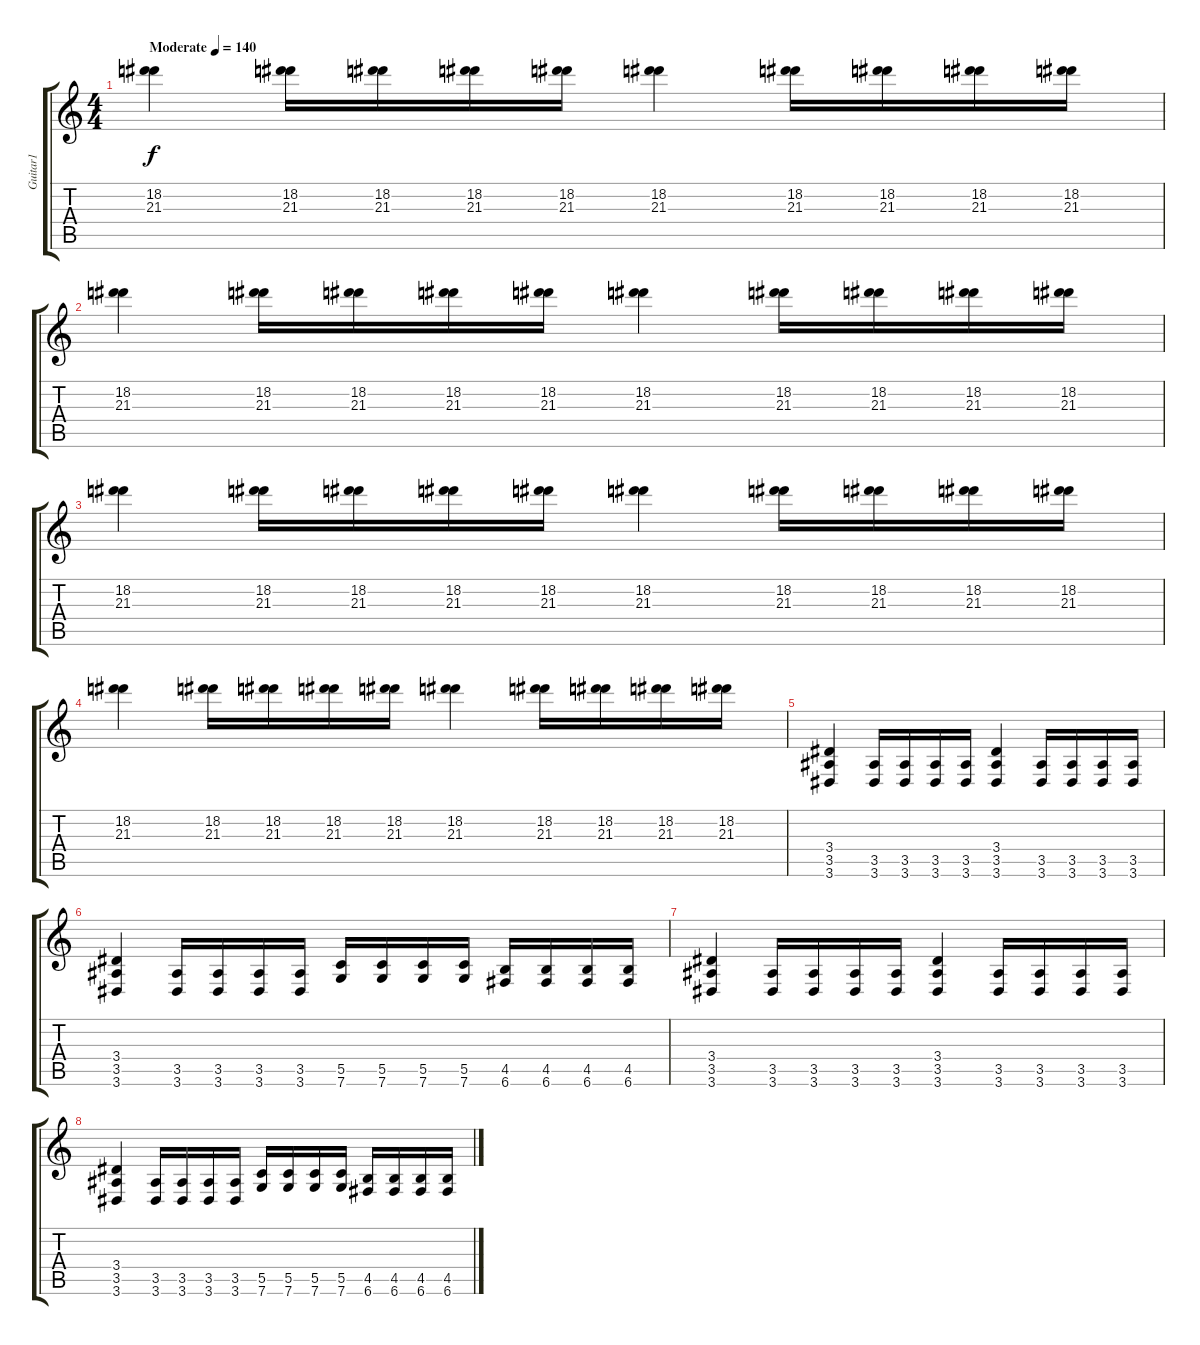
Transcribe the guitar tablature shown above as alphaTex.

\track ("Guitar1" "Guitar1") {instrument distortionguitar}
\staff {score tabs}
\tuning (D4 A3 F3 C3 G2 C2) {hide}
\ts (4 4)
\tempo (140 "Moderate")
\clef g2
\ks c
(18.2 21.3).4{dy f instrument distortionguitar} (18.2 21.3).16 (18.2 21.3).16 (18.2 21.3).16 (18.2 21.3).16 (18.2 21.3).4 (18.2 21.3).16 (18.2 21.3).16 (18.2 21.3).16 (18.2 21.3).16 |
(18.2 21.3).4 (18.2 21.3).16 (18.2 21.3).16 (18.2 21.3).16 (18.2 21.3).16 (18.2 21.3).4 (18.2 21.3).16 (18.2 21.3).16 (18.2 21.3).16 (18.2 21.3).16 |
(18.2 21.3).4 (18.2 21.3).16 (18.2 21.3).16 (18.2 21.3).16 (18.2 21.3).16 (18.2 21.3).4 (18.2 21.3).16 (18.2 21.3).16 (18.2 21.3).16 (18.2 21.3).16 |
(18.2 21.3).4 (18.2 21.3).16 (18.2 21.3).16 (18.2 21.3).16 (18.2 21.3).16 (18.2 21.3).4 (18.2 21.3).16 (18.2 21.3).16 (18.2 21.3).16 (18.2 21.3).16 |
(3.4 3.5 3.6).4 (3.5 3.6).16 (3.5 3.6).16 (3.5 3.6).16 (3.5 3.6).16 (3.4 3.5 3.6).4 (3.5 3.6).16 (3.5 3.6).16 (3.5 3.6).16 (3.5 3.6).16 |
(3.4 3.5 3.6).4 (3.5 3.6).16 (3.5 3.6).16 (3.5 3.6).16 (3.5 3.6).16 (5.5 7.6).16 (5.5 7.6).16 (5.5 7.6).16 (5.5 7.6).16 (4.5 6.6).16 (4.5 6.6).16 (4.5 6.6).16 (4.5 6.6).16 |
(3.4 3.5 3.6).4 (3.5 3.6).16 (3.5 3.6).16 (3.5 3.6).16 (3.5 3.6).16 (3.4 3.5 3.6).4 (3.5 3.6).16 (3.5 3.6).16 (3.5 3.6).16 (3.5 3.6).16 |
(3.4 3.5 3.6).4 (3.5 3.6).16 (3.5 3.6).16 (3.5 3.6).16 (3.5 3.6).16 (5.5 7.6).16 (5.5 7.6).16 (5.5 7.6).16 (5.5 7.6).16 (4.5 6.6).16 (4.5 6.6).16 (4.5 6.6).16 (4.5 6.6).16
